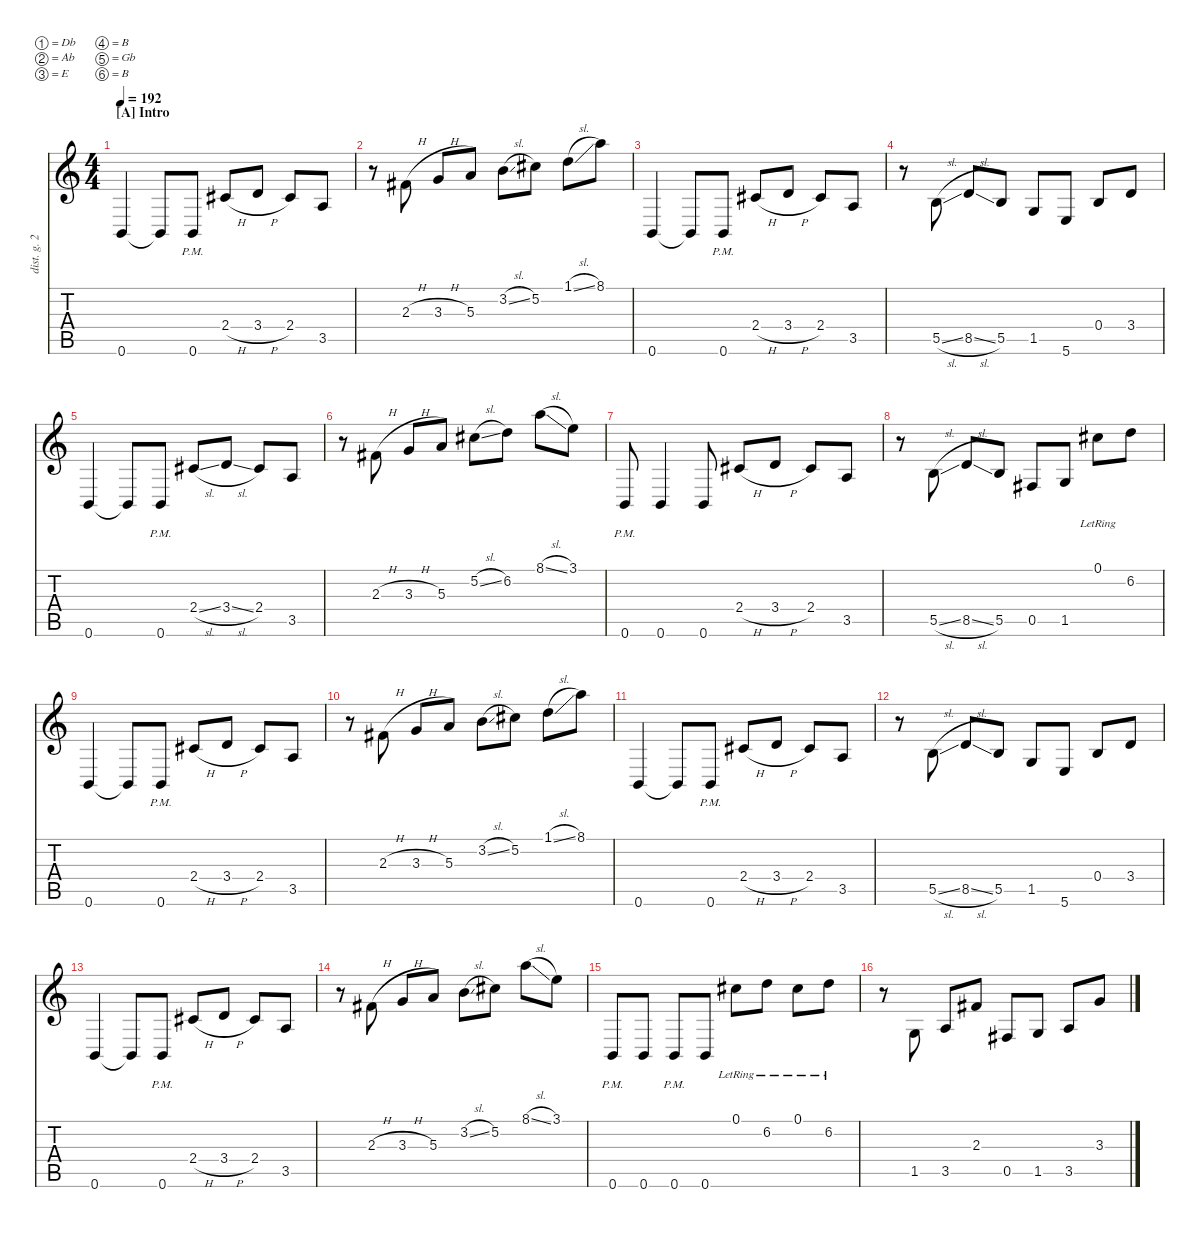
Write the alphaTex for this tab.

\defaultSystemsLayout 4
\hideDynamics
\bracketExtendMode nobrackets
\otherSystemsTrackNameOrientation horizontal
\track ("Distortion Guitar 2" "dist. g. 2") {instrument distortionguitar}
\staff {score tabs}
\tuning (Db4 Ab3 E3 B2 Gb2 B1)
\ts (4 4)
\section ("A" "Intro")
\tempo 192
\clef g2
\ks c
0.6.4{dy ff instrument distortionguitar beam Up} 0.6{t}.8{beam Up} 0.6{pm}.8{beam Up} 2.4{h acc #}.8{beam Up} 3.4{h}.8{beam Up} 2.4{acc #}.8{beam Up} 3.5.8{beam Up} |
r.8{beam Down} 2.3{h acc #}.8{beam Up} 3.3{h}.8{beam Up} 5.3.8{beam Up} 3.2{sl}.8{beam Down} 5.2{acc #}.8{beam Down} 1.1{sl}.8{beam Down} 8.1.8{beam Down} |
0.6.4{beam Up} 0.6{t}.8{beam Up} 0.6{pm}.8{beam Up} 2.4{h acc #}.8{beam Up} 3.4{h}.8{beam Up} 2.4{acc #}.8{beam Up} 3.5.8{beam Up} |
r.8{beam Down} 5.5{sl}.8{beam Up} 8.5{sl}.8{beam Up} 5.5.8{beam Up} 1.5.8{beam Up} 5.6.8{beam Up} 0.4.8{beam Up} 3.4.8{beam Up} |
0.6.4{beam Up} 0.6{t}.8{beam Up} 0.6{pm}.8{beam Up} 2.4{sl acc #}.8{beam Up} 3.4{sl}.8{beam Up} 2.4{acc #}.8{beam Up} 3.5.8{beam Up} |
r.8{beam Down} 2.3{h acc #}.8{beam Up} 3.3{h}.8{beam Up} 5.3.8{beam Up} 5.2{sl acc #}.8{beam Down} 6.2.8{beam Down} 8.1{sl}.8{beam Down} 3.1.8{beam Down} |
0.6{pm}.8{beam Up} 0.6.4{beam Up} 0.6.8{beam Up} 2.4{h acc #}.8{beam Up} 3.4{h}.8{beam Up} 2.4{acc #}.8{beam Up} 3.5.8{beam Up} |
r.8{beam Down} 5.5{sl}.8{beam Up} 8.5{sl}.8{beam Up} 5.5.8{beam Up} 0.5{acc #}.8{beam Up} 1.5.8{beam Up} 0.1{lr acc #}.8{beam Down} 6.2.8{beam Down} |
0.6.4{beam Up} 0.6{t}.8{beam Up} 0.6{pm}.8{beam Up} 2.4{h acc #}.8{beam Up} 3.4{h}.8{beam Up} 2.4{acc #}.8{beam Up} 3.5.8{beam Up} |
r.8{beam Down} 2.3{h acc #}.8{beam Up} 3.3{h}.8{beam Up} 5.3.8{beam Up} 3.2{sl}.8{beam Down} 5.2{acc #}.8{beam Down} 1.1{sl}.8{beam Down} 8.1.8{beam Down} |
0.6.4{beam Up} 0.6{t}.8{beam Up} 0.6{pm}.8{beam Up} 2.4{h acc #}.8{beam Up} 3.4{h}.8{beam Up} 2.4{acc #}.8{beam Up} 3.5.8{beam Up} |
r.8{beam Down} 5.5{sl}.8{beam Up} 8.5{sl}.8{beam Up} 5.5.8{beam Up} 1.5.8{beam Up} 5.6.8{beam Up} 0.4.8{beam Up} 3.4.8{beam Up} |
0.6.4{beam Up} 0.6{t}.8{beam Up} 0.6{pm}.8{beam Up} 2.4{h acc #}.8{beam Up} 3.4{h}.8{beam Up} 2.4{acc #}.8{beam Up} 3.5.8{beam Up} |
r.8{beam Down} 2.3{h acc #}.8{beam Up} 3.3{h}.8{beam Up} 5.3.8{beam Up} 3.2{sl}.8{beam Down} 5.2{acc #}.8{beam Down} 8.1{sl}.8{beam Down} 3.1.8{beam Down} |
0.6{pm}.8{beam Up} 0.6.8{beam Up} 0.6{pm}.8{beam Up} 0.6.8{beam Up} 0.1{lr acc #}.8{beam Down} 6.2{lr}.8{beam Down} 0.1{lr acc #}.8{beam Down} 6.2{lr}.8{beam Down} |
r.8{beam Down} 1.5.8{beam Up} 3.5.8{beam Up} 2.3{acc #}.8{beam Up} 0.5{acc #}.8{beam Up} 1.5.8{beam Up} 3.5.8{beam Up} 3.3.8{beam Up}
